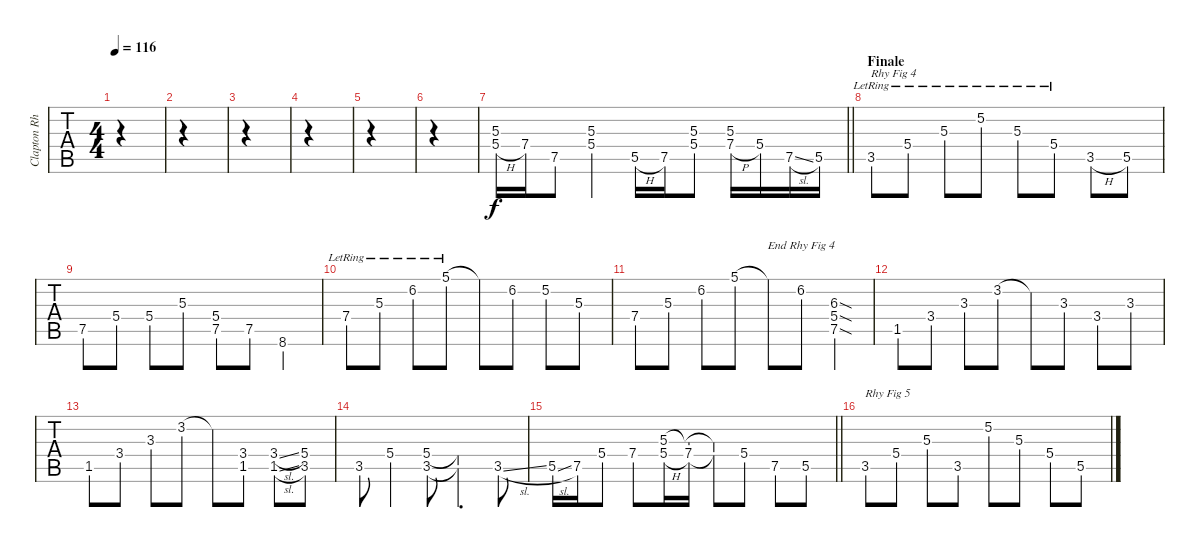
\track ("Clapton Rhythm (Trs. 5A/3-4B)" "Clapton Rh") {instrument overdrivenguitar}
\staff {tabs}
\tuning (E4 B3 G3 D3 A2 E2) {hide}
\ts (4 4)
\tempo 116
\clef g2
\ks c
|
|
|
|
|
|
\barLineRight lightlight
(5.3 5.4{h}).16 7.4.16 7.5.8 (5.3 5.4).4 5.5{h}.16 7.5.16 (5.3 5.4).8 (5.3 7.4{h}).16 5.4.16 7.5{sl}.16 5.5.16 |
\section ("" "Finale")
3.5{lr}.8{txt "Rhy Fig 4"} 5.4{lr}.8 5.3{lr}.8 5.2{lr}.8 5.3{lr}.8 5.4{lr}.8 3.5{h}.8 5.5.8 |
7.5.8 5.4.8 5.4.8 5.3.8 (5.4 7.5).8 7.5.8 8.6.4 |
7.4{lr}.8 5.3{lr}.8 6.2{lr}.8 5.1{lr}.8 5.1{t}.8 6.2.8 5.2.8 5.3.8 |
7.4.8 5.3.8 6.2.8 5.1.8 5.1{t}.8{txt "End Rhy Fig 4"} 6.2.8 (6.3{sod} 5.4{sod} 7.5{sod}).4 |
1.5.8 3.4.8 3.3.8 3.2.8 3.2{t}.8 3.3.8 3.4.8 3.3.8 |
1.5.8 3.4.8 3.3.8 3.2.8 3.2{t}.8 (3.4 1.5).8 (3.4{sl} 1.5{sl}).8 (5.4 3.5).8 |
3.5.8 5.4.4 (5.4 3.5).8 (5.4{t} 3.5{t}).4{d} 3.5{sl}.8 |
\barLineRight lightlight
5.5{sl}.16 7.5.16 5.4.8 7.4.8 (5.3 5.4{h}).16 (5.3{t} 7.4).16 (5.3{t} 7.4{t}).8 5.4.8 7.5.8 5.5.8 |
3.5.8{txt "Rhy Fig 5"} 5.4.8 5.3.8 3.5.8 5.2.8 5.3.8 5.4.8 5.5.8
